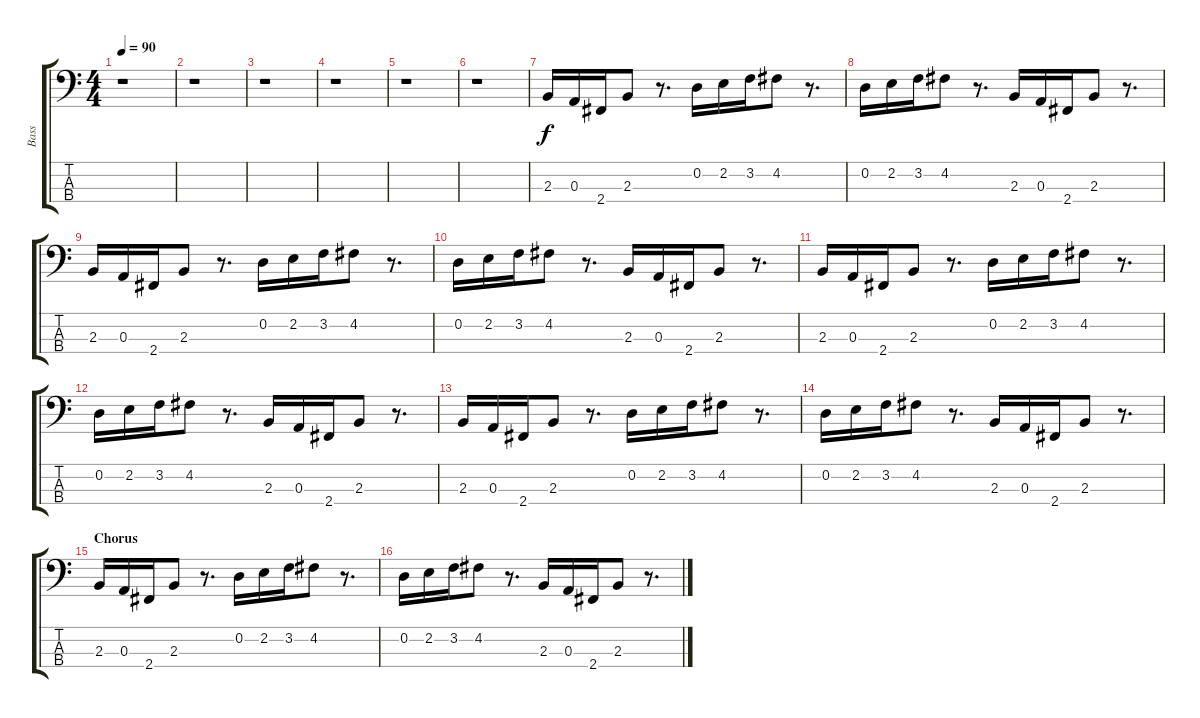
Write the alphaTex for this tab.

\track ("Bass" "Bass") {instrument electricbassfinger}
\staff {score tabs}
\tuning (G2 D2 A1 E1) {hide}
\ts (4 4)
\tempo 90
\clef f4
\ks c
r.1{dy f} |
r.1 |
r.1 |
r.1 |
r.1 |
r.1 |
2.3.16 0.3.16 2.4.16 2.3.8 r.8{d} 0.2.16 2.2.16 3.2.16 4.2.8 r.8{d} |
0.2.16 2.2.16 3.2.16 4.2.8 r.8{d} 2.3.16 0.3.16 2.4.16 2.3.8 r.8{d} |
2.3.16 0.3.16 2.4.16 2.3.8 r.8{d} 0.2.16 2.2.16 3.2.16 4.2.8 r.8{d} |
0.2.16 2.2.16 3.2.16 4.2.8 r.8{d} 2.3.16 0.3.16 2.4.16 2.3.8 r.8{d} |
2.3.16 0.3.16 2.4.16 2.3.8 r.8{d} 0.2.16 2.2.16 3.2.16 4.2.8 r.8{d} |
0.2.16 2.2.16 3.2.16 4.2.8 r.8{d} 2.3.16 0.3.16 2.4.16 2.3.8 r.8{d} |
2.3.16 0.3.16 2.4.16 2.3.8 r.8{d} 0.2.16 2.2.16 3.2.16 4.2.8 r.8{d} |
0.2.16 2.2.16 3.2.16 4.2.8 r.8{d} 2.3.16 0.3.16 2.4.16 2.3.8 r.8{d} |
\section ("" "Chorus")
2.3.16 0.3.16 2.4.16 2.3.8 r.8{d} 0.2.16 2.2.16 3.2.16 4.2.8 r.8{d} |
0.2.16 2.2.16 3.2.16 4.2.8 r.8{d} 2.3.16 0.3.16 2.4.16 2.3.8 r.8{d}
